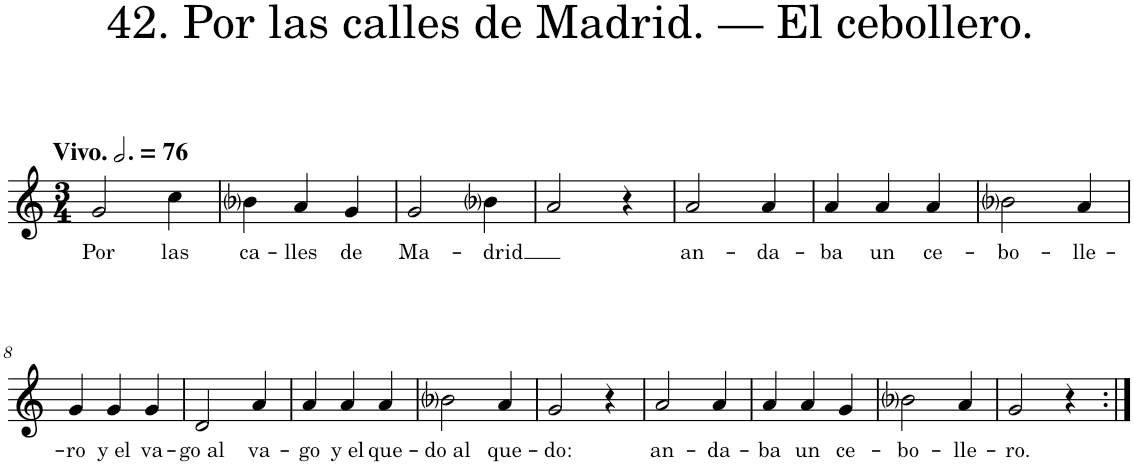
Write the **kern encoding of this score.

**kern	**text
*part1	*part1
*staff1	*staff1
*I"Piano	*
*I'Pno.	*
*clefG2	*
*k[]	*
*M3/4	*
*MM228	*
=1	=1
!LO:TX:a:B:t=Vivo.	!
!	!LO:LY:b
2g/	Por
!	!LO:LY:b
4cc\	las
=2	=2
!	!LO:LY:b
4b-i\	ca-
!	!LO:LY:b
4a/	-lles
!	!LO:LY:b
4g/	de
=3	=3
!	!LO:LY:b
2g/	Ma-
!	!LO:LY:b
4b-i\	-drid
=4	=4
2a/	.
4r	.
=5	=5
!	!LO:LY:b
2a/	an-
!	!LO:LY:b
4a/	-da-
=6	=6
!	!LO:LY:b
4a/	-ba
!	!LO:LY:b
4a/	un
!	!LO:LY:b
4a/	ce-
=7	=7
!	!LO:LY:b
2b-i\	-bo-
!	!LO:LY:b
4a/	-lle-
!!LO:LB:g=z
=8	=8
!	!LO:LY:b
4g/	-ro
!	!LO:LY:b
4g/	y el
!	!LO:LY:b
4g/	va-
=9	=9
!	!LO:LY:b
2d/	-go al
!	!LO:LY:b
4a/	va-
=10	=10
!	!LO:LY:b
4a/	-go
!	!LO:LY:b
4a/	y el
!	!LO:LY:b
4a/	que-
=11	=11
!	!LO:LY:b
2b-i\	-do al
!	!LO:LY:b
4a/	que-
=12	=12
!	!LO:LY:b
2g/	-do:
4r	.
=13	=13
!	!LO:LY:b
2a/	an-
!	!LO:LY:b
4a/	-da-
=14	=14
!	!LO:LY:b
4a/	-ba
!	!LO:LY:b
4a/	un
!	!LO:LY:b
4g/	ce-
=15	=15
!	!LO:LY:b
2b-i\	-bo-
!	!LO:LY:b
4a/	-lle-
=16	=16
!	!LO:LY:b
2g/	-ro.
4r	.
=:|!	=:|!
*-	*-
